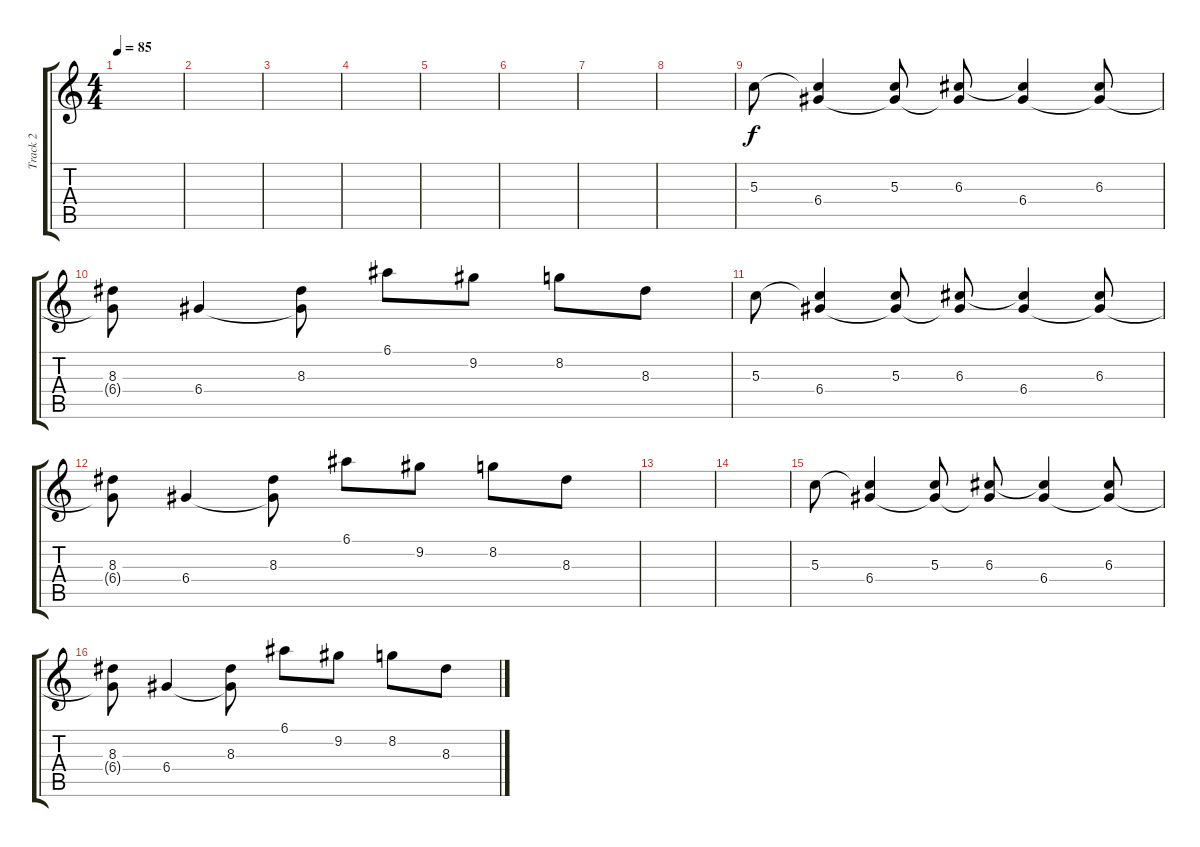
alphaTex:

\track ("Track 2" "Track 2") {instrument electricguitarmuted}
\staff {score tabs}
\tuning (E4 B3 G3 D3 A2 E2) {hide}
\ts (4 4)
\tempo 85
\clef g2
\ks c
|
|
|
|
|
|
|
|
5.3.8 (5.3{t} 6.4).4 (5.3 6.4{t}).8 (6.3 6.4{t}).8 (6.3{t} 6.4).4 (6.3 6.4{t}).8 |
(8.3 6.4{t}).8 6.4.4 (8.3 6.4{t}).8 6.1.8 9.2.8 8.2.8 8.3.8 |
5.3.8 (5.3{t} 6.4).4 (5.3 6.4{t}).8 (6.3 6.4{t}).8 (6.3{t} 6.4).4 (6.3 6.4{t}).8 |
(8.3 6.4{t}).8 6.4.4 (8.3 6.4{t}).8 6.1.8 9.2.8 8.2.8 8.3.8 |
|
|
5.3.8 (5.3{t} 6.4).4 (5.3 6.4{t}).8 (6.3 6.4{t}).8 (6.3{t} 6.4).4 (6.3 6.4{t}).8 |
(8.3 6.4{t}).8 6.4.4 (8.3 6.4{t}).8 6.1.8 9.2.8 8.2.8 8.3.8
